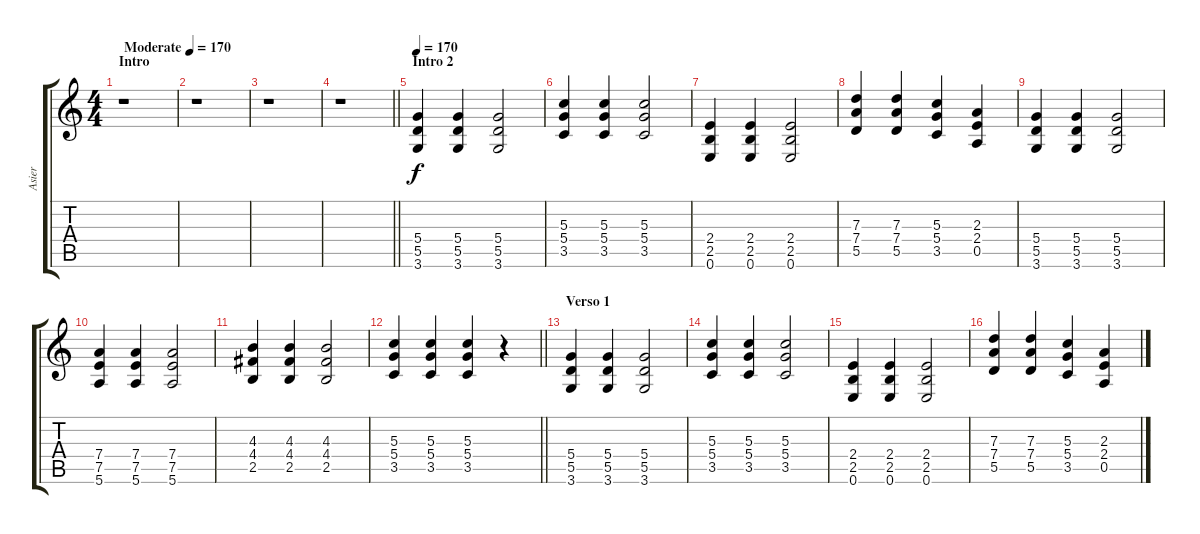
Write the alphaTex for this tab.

\track ("Asier" "Asier") {instrument overdrivenguitar}
\staff {score tabs}
\tuning (E4 B3 G3 D3 A2 E2) {hide}
\ts (4 4)
\section ("" "Intro")
\tempo (170 "Moderate")
\tempo 140
\tempo (170 "Moderate")
\clef g2
\ks c
r.1{dy f instrument overdrivenguitar} |
r.1 |
r.1 |
\barLineRight lightlight
r.1 |
\section ("" "Intro 2")
\tempo 170
(5.4 5.5 3.6).4 (5.4 5.5 3.6).4 (5.4 5.5 3.6).2 |
(5.3 5.4 3.5).4 (5.3 5.4 3.5).4 (5.3 5.4 3.5).2 |
(2.4 2.5 0.6).4 (2.4 2.5 0.6).4 (2.4 2.5 0.6).2 |
(7.3 7.4 5.5).4 (7.3 7.4 5.5).4 (5.3 5.4 3.5).4 (2.3 2.4 0.5).4 |
(5.4 5.5 3.6).4 (5.4 5.5 3.6).4 (5.4 5.5 3.6).2 |
(7.4 7.5 5.6).4 (7.4 7.5 5.6).4 (7.4 7.5 5.6).2 |
(4.3 4.4 2.5).4 (4.3 4.4 2.5).4 (4.3 4.4 2.5).2 |
\barLineRight lightlight
(5.3 5.4 3.5).4 (5.3 5.4 3.5).4 (5.3 5.4 3.5).4 r.4 |
\section ("" "Verso 1")
(5.4 5.5 3.6).4 (5.4 5.5 3.6).4 (5.4 5.5 3.6).2 |
(5.3 5.4 3.5).4 (5.3 5.4 3.5).4 (5.3 5.4 3.5).2 |
(2.4 2.5 0.6).4 (2.4 2.5 0.6).4 (2.4 2.5 0.6).2 |
(7.3 7.4 5.5).4 (7.3 7.4 5.5).4 (5.3 5.4 3.5).4 (2.3 2.4 0.5).4
